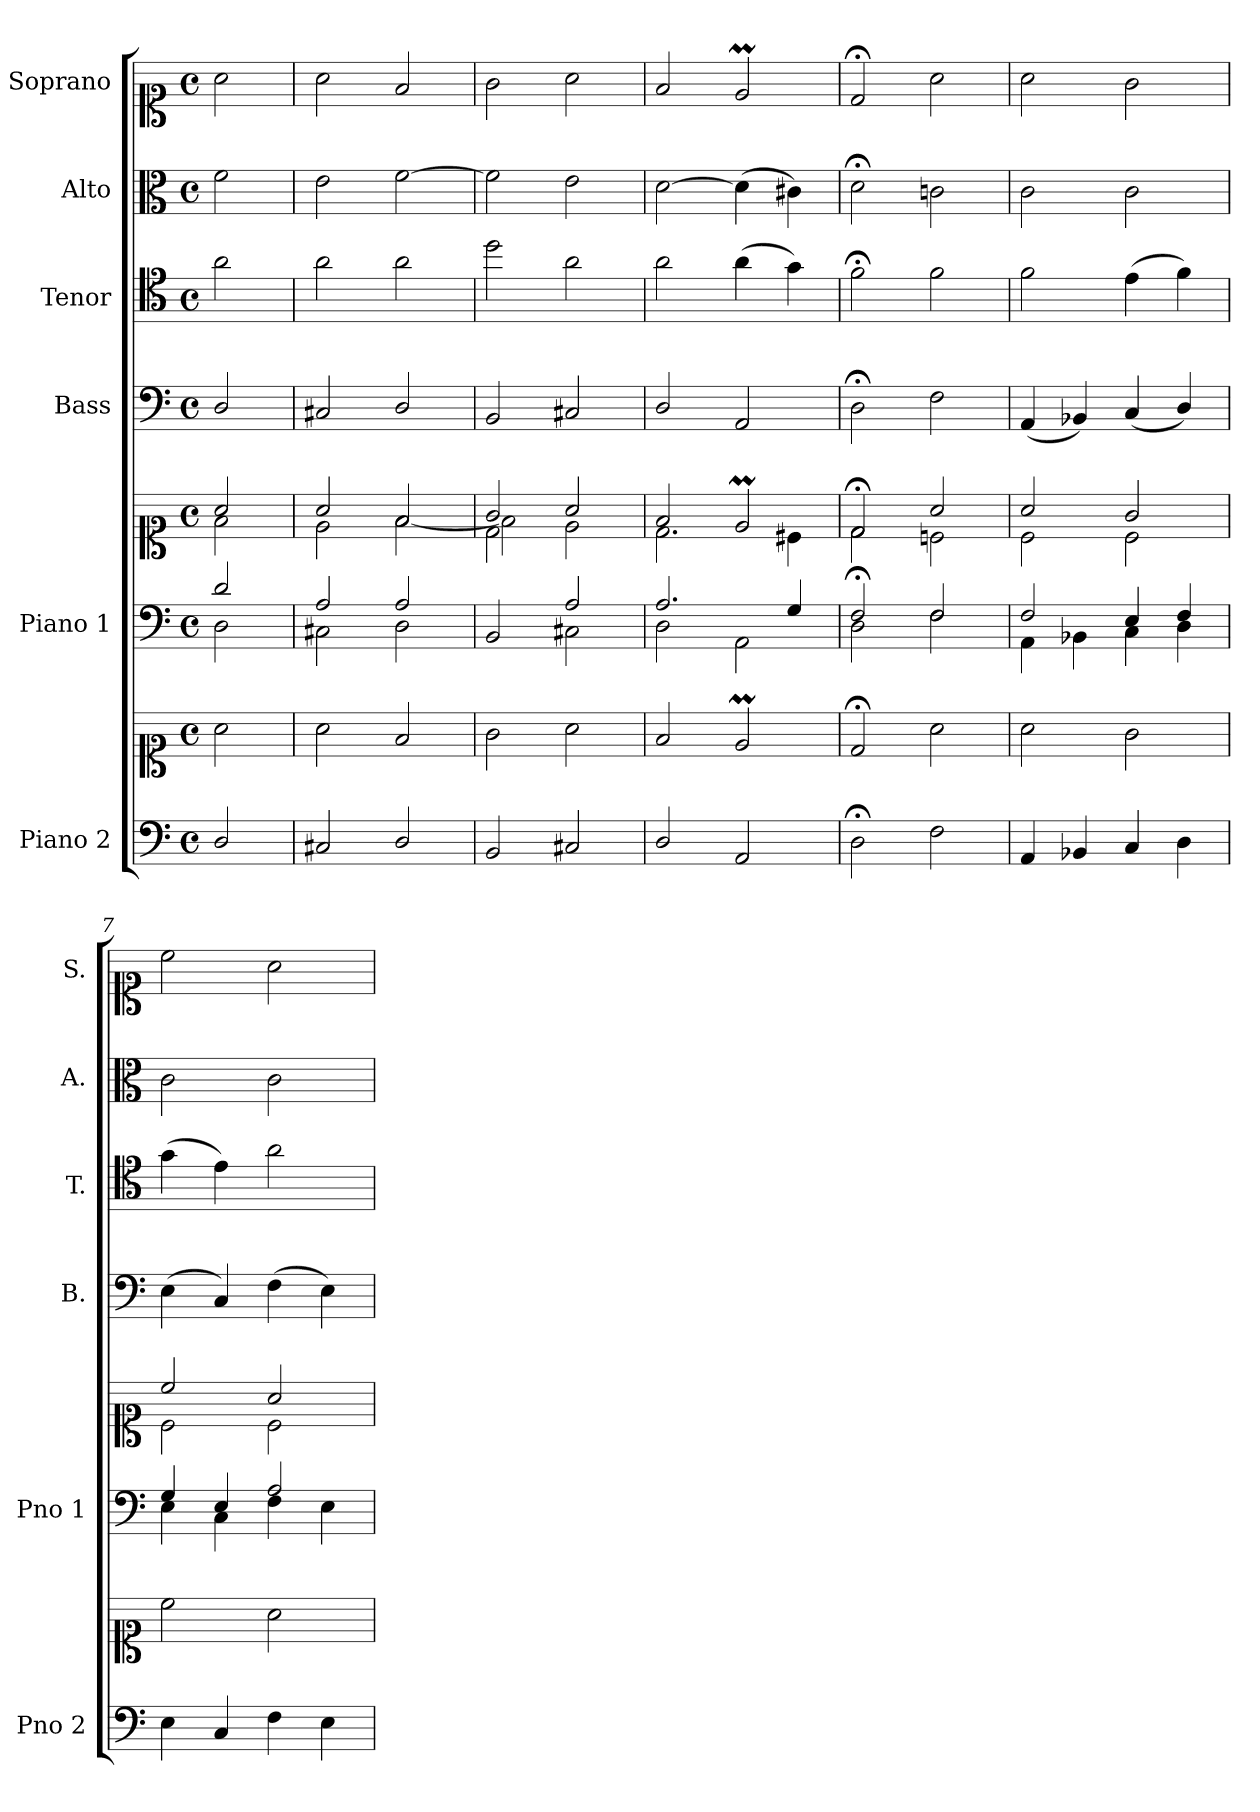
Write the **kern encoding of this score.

**kern	**kern	**kern	**kern	**kern	**kern	**kern	**kern
*part6	*part6	*part5	*part5	*part4	*part3	*part2	*part1
*staff8	*staff7	*staff6	*staff5	*staff4	*staff3	*staff2	*staff1
*I"Piano 2	*	*I"Piano 1	*	*I"Bass	*I"Tenor	*I"Alto	*I"Soprano
*I'Pno 2	*	*I'Pno 1	*	*I'B.	*I'T.	*I'A.	*I'S.
*clefF4	*clefC1	*clefF4	*clefC1	*clefF4	*clefC4	*clefC3	*clefC1
*	*	*	*	*	*ITrd7c12	*	*
*k[]	*k[]	*k[]	*k[]	*k[]	*k[]	*k[]	*k[]
*M4/4	*M4/4	*M4/4	*M4/4	*M4/4	*M4/4	*M4/4	*M4/4
*met(c)	*met(c)	*met(c)	*met(c)	*met(c)	*met(c)	*met(c)	*met(c)
=1	=1	=1	=1	=1	=1	=1	=1
*	*	*^	*^	*	*	*	*
2D/	2a\	2d/	2D\	2a/	2f\	2D/	2A\	2f\	2a\
=2	=2	=2	=2	=2	=2	=2	=2	=2	=2
2C#X/	2a\	2A/	2C#X\	2a/	2e\	2C#X/	2A\	2e\	2a\
2D/	2f/	2A/	2D\	2f/	[<2f\	2D/	2A\	[>2f\	2f/
=3	=3	=3	=3	=3	=3	=3	=3	=3	=3
*	*	*	*	*	*^	*	*	*	*
2BB/	2g\	2ryy	2BB/	2g/	2d\	2f\]	2BB/	2d\	2f\]	2g\
2C#X/	2a\	2A/	2C#X\	2a/	2ryy	2e\	2C#X/	2A\	2e\	2a\
*	*	*	*	*	*v	*v	*	*	*	*
=4	=4	=4	=4	=4	=4	=4	=4	=4	=4
2D/	2f/	2.A/	2D\	2f/	2.d\	2D/	2A\	[>2d\	2f/
2AA/	2em/	.	2AA\	2em/	.	2AA/	(4A\	(4d\]	2em/
.	.	4G/	.	.	4c#X\	.	4G\)	4c#X\)	.
=5	=5	=5	=5	=5	=5	=5	=5	=5	=5
2D;\	2d;</	2F;/	2D\	2d;</	2d\	2D;<\	2F;<\	2d;<\	2d;</
2F\	2a\	2F/	2F\	2a/	2cn\	2F\	2F\	2cn\	2a\
=6	=6	=6	=6	=6	=6	=6	=6	=6	=6
4AA/	2a\	2F/	4AA\	2a/	2c\	(4AA/	2F\	2c\	2a\
4BB-X/	.	.	4BB-X\	.	.	4BB-X/)	.	.	.
4C/	2g\	4E/	4C\	2g/	2c\	(4C/	(4E\	2c\	2g\
4D\	.	4F/	4D\	.	.	4D/)	4F\)	.	.
=7	=7	=7	=7	=7	=7	=7	=7	=7	=7
4E\	2cc\	4G/	4E\	2cc/	2c\	(4E\	(4G\	2c\	2cc\
4C/	.	4E/	4C\	.	.	4C/)	4E\)	.	.
4F\	2a\	2A/	4F\	2a/	2c\	(4F\	2A\	2c\	2a\
4E\	.	.	4E\	.	.	4E\)	.	.	.
*	*	*v	*v	*	*	*	*	*	*
*	*	*	*v	*v	*	*	*	*
=	=	=	=	=	=	=	=
*-	*-	*-	*-	*-	*-	*-	*-
